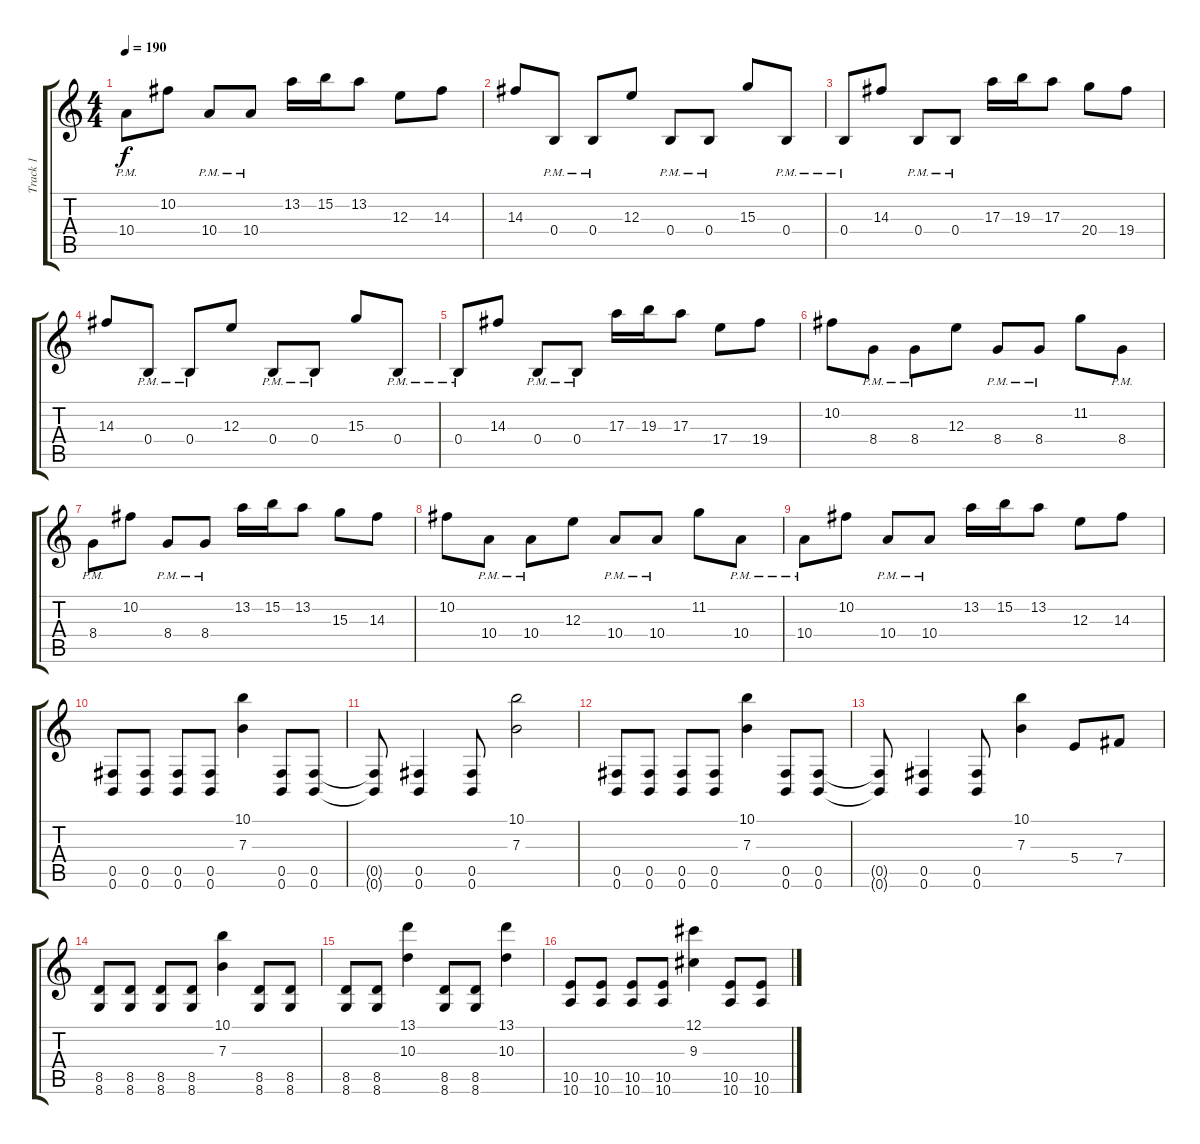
\track ("Track 1" "Track 1") {instrument distortionguitar}
\staff {score tabs}
\tuning (Db4 Ab3 E3 B2 Gb2 B1) {hide}
\ts (4 4)
\tempo 190
\clef g2
\ks c
10.4{pm}.8{dy f} 10.2.8 10.4{pm}.8 10.4{pm}.8 13.2.16 15.2.16 13.2.8 12.3.8 14.3.8 |
14.3.8 0.4{pm}.8 0.4{pm}.8 12.3.8 0.4{pm}.8 0.4{pm}.8 15.3.8 0.4{pm}.8 |
0.4{pm}.8 14.3.8 0.4{pm}.8 0.4{pm}.8 17.3.16 19.3.16 17.3.8 20.4.8 19.4.8 |
14.3.8 0.4{pm}.8 0.4{pm}.8 12.3.8 0.4{pm}.8 0.4{pm}.8 15.3.8 0.4{pm}.8 |
0.4{pm}.8 14.3.8 0.4{pm}.8 0.4{pm}.8 17.3.16 19.3.16 17.3.8 17.4.8 19.4.8 |
10.2.8 8.4{pm}.8 8.4{pm}.8 12.3.8 8.4{pm}.8 8.4{pm}.8 11.2.8 8.4{pm}.8 |
8.4{pm}.8 10.2.8 8.4{pm}.8 8.4{pm}.8 13.2.16 15.2.16 13.2.8 15.3.8 14.3.8 |
10.2.8 10.4{pm}.8 10.4{pm}.8 12.3.8 10.4{pm}.8 10.4{pm}.8 11.2.8 10.4{pm}.8 |
10.4{pm}.8 10.2.8 10.4{pm}.8 10.4{pm}.8 13.2.16 15.2.16 13.2.8 12.3.8 14.3.8 |
(0.5 0.6).8 (0.5 0.6).8 (0.5 0.6).8 (0.5 0.6).8 (10.1 7.3).4 (0.5 0.6).8 (0.5 0.6).8 |
(0.5{t} 0.6{t}).8 (0.5 0.6).4 (0.5 0.6).8 (10.1 7.3).2 |
(0.5 0.6).8 (0.5 0.6).8 (0.5 0.6).8 (0.5 0.6).8 (10.1 7.3).4 (0.5 0.6).8 (0.5 0.6).8 |
(0.5{t} 0.6{t}).8 (0.5 0.6).4 (0.5 0.6).8 (10.1 7.3).4 5.4.8 7.4.8 |
(8.5 8.6).8 (8.5 8.6).8 (8.5 8.6).8 (8.5 8.6).8 (10.1 7.3).4 (8.5 8.6).8 (8.5 8.6).8 |
(8.5 8.6).8 (8.5 8.6).8 (13.1 10.3).4 (8.5 8.6).8 (8.5 8.6).8 (13.1 10.3).4 |
(10.5 10.6).8 (10.5 10.6).8 (10.5 10.6).8 (10.5 10.6).8 (12.1 9.3).4 (10.5 10.6).8 (10.5 10.6).8
